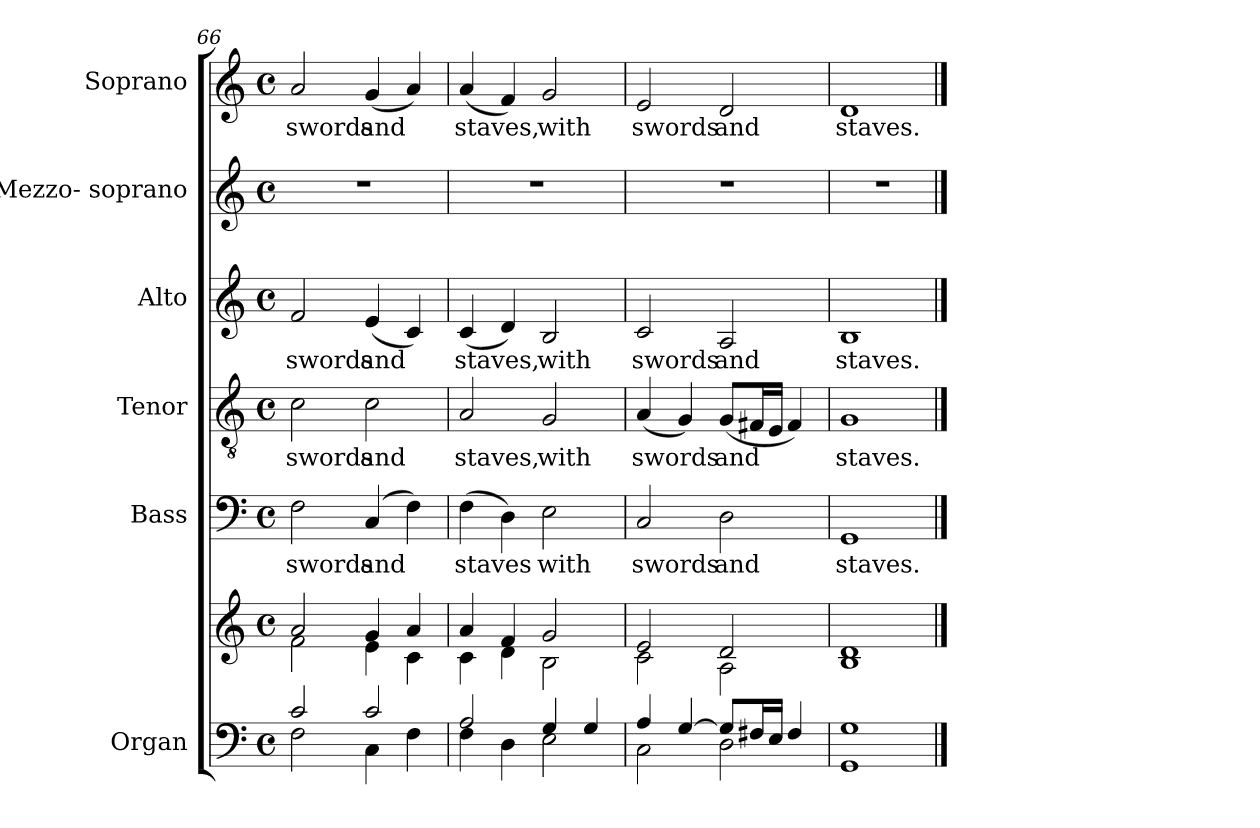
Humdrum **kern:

**kern	**kern	**kern	**text	**kern	**text	**kern	**text	**kern	**kern	**text
*part6	*part6	*part5	*part5	*part4	*part4	*part3	*part3	*part2	*part1	*part1
*staff7	*staff6	*staff5	*staff5	*staff4	*staff4	*staff3	*staff3	*staff2	*staff1	*staff1
*I"Organ	*	*I"Bass	*	*I"Tenor	*	*I"Alto	*	*I"Mezzo- soprano	*I"Soprano	*
*I'Org.	*	*I'B	*	*I'T.	*	*I'A	*	*I'M-S.	*I'S	*
*clefF4	*clefG2	*clefF4	*	*clefGv2	*	*clefG2	*	*clefG2	*clefG2	*
*	*	*	*	*ITrd7c12	*	*	*	*	*	*
*k[]	*k[]	*k[]	*	*k[]	*	*k[]	*	*k[]	*k[]	*
*C:	*C:	*C:	*	*C:	*	*C:	*	*C:	*C:	*
*M4/4	*M4/4	*M4/4	*	*M4/4	*	*M4/4	*	*M4/4	*M4/4	*
*met(c)	*met(c)	*met(c)	*	*met(c)	*	*met(c)	*	*met(c)	*met(c)	*
=66	=66	=66	=66	=66	=66	=66	=66	=66	=66	=66
*^	*^	*	*	*	*	*	*	*	*	*
!	!	!	!	!	!LO:LY:b:color=#000000	!	!	!	!	!	!	!
!	!	!	!	!	!	!	!LO:LY:b:color=#000000	!	!	!	!	!
!	!	!	!	!	!	!	!	!	!LO:LY:b:color=#000000	!	!	!
!	!	!	!	!	!	!	!	!	!	!	!	!LO:LY:b:color=#000000
2ci/	2Fi\	2ai/	2fi\	2Fi\	swords	2Ci\	swords	2fi/	swords	1r	2ai/	swords
!	!	!	!	!	!LO:LY:b:color=#000000	!	!	!	!	!	!	!
!	!	!	!	!	!	!	!LO:LY:b:color=#000000	!	!	!	!	!
!	!	!	!	!	!	!	!	!	!LO:LY:b:color=#000000	!	!	!
!	!	!	!	!	!	!	!	!	!	!	!	!LO:LY:b:color=#000000
2ci/	4Ci\	4gi/	4ei\	(4Ci/	and	2Ci\	and	(4ei/	and	.	(4gi/	and
.	4Fi\	4ai/	4ci\	4Fi\)	.	.	.	4ci/)	.	.	4ai/)	.
=67	=67	=67	=67	=67	=67	=67	=67	=67	=67	=67	=67	=67
!	!	!	!	!	!LO:LY:b:color=#000000	!	!	!	!	!	!	!
!	!	!	!	!	!	!	!LO:LY:b:color=#000000	!	!	!	!	!
!	!	!	!	!	!	!	!	!	!LO:LY:b:color=#000000	!	!	!
!	!	!	!	!	!	!	!	!	!	!	!	!LO:LY:b:color=#000000
2Ai/	4Fi\	4ai/	4ci\	(4Fi\	staves	2AAi/	staves,	(4ci/	staves,	1r	(4ai/	staves,
.	4Di\	4fi/	4di\	4Di\)	.	.	.	4di/)	.	.	4fi/)	.
!	!	!	!	!	!LO:LY:b:color=#000000	!	!	!	!	!	!	!
!	!	!	!	!	!	!	!LO:LY:b:color=#000000	!	!	!	!	!
!	!	!	!	!	!	!	!	!	!LO:LY:b:color=#000000	!	!	!
!	!	!	!	!	!	!	!	!	!	!	!	!LO:LY:b:color=#000000
4Gi/	2Ei\	2gi/	2Bi\	2Ei\	with	2GGi/	with	2Bi/	with	.	2gi/	with
4Gi/	.	.	.	.	.	.	.	.	.	.	.	.
=68	=68	=68	=68	=68	=68	=68	=68	=68	=68	=68	=68	=68
!	!	!	!	!	!LO:LY:b:color=#000000	!	!	!	!	!	!	!
!	!	!	!	!	!	!	!LO:LY:b:color=#000000	!	!	!	!	!
!	!	!	!	!	!	!	!	!	!LO:LY:b:color=#000000	!	!	!
!	!	!	!	!	!	!	!	!	!	!	!	!LO:LY:b:color=#000000
4Ai/	2Ci\	2ei/	2ci\	2Ci/	swords	(4AAi/	swords	2ci/	swords	1r	2ei/	swords
[4Gi/	.	.	.	.	.	4GGi/)	.	.	.	.	.	.
!	!	!	!	!	!LO:LY:b:color=#000000	!	!	!	!	!	!	!
!	!	!	!	!	!	!	!LO:LY:b:color=#000000	!	!	!	!	!
!	!	!	!	!	!	!	!	!	!LO:LY:b:color=#000000	!	!	!
!	!	!	!	!	!	!	!	!	!	!	!	!LO:LY:b:color=#000000
8Gi/L]	2Di\	2di/	2Ai\	2Di\	and	(8GGi/L	and	2Ai/	and	.	2di/	and
16F#Xi/L	.	.	.	.	.	16FF#Xi/L	.	.	.	.	.	.
16Ei/JJ	.	.	.	.	.	16EEi/JJ	.	.	.	.	.	.
4F#i/	.	.	.	.	.	4FF#i/)	.	.	.	.	.	.
=69	=69	=69	=69	=69	=69	=69	=69	=69	=69	=69	=69	=69
!	!	!	!	!	!LO:LY:b:color=#000000	!	!	!	!	!	!	!
!	!	!	!	!	!	!	!LO:LY:b:color=#000000	!	!	!	!	!
!	!	!	!	!	!	!	!	!	!LO:LY:b:color=#000000	!	!	!
!	!	!	!	!	!	!	!	!	!	!	!	!LO:LY:b:color=#000000
1Gi	1GGi	1di	1Bi	1GGi	staves.	1GGi	staves.	1Bi	staves.	1r	1di	staves.
*v	*v	*	*	*	*	*	*	*	*	*	*	*
*	*v	*v	*	*	*	*	*	*	*	*	*
==	==	==	==	==	==	==	==	==	==	==
*-	*-	*-	*-	*-	*-	*-	*-	*-	*-	*-
